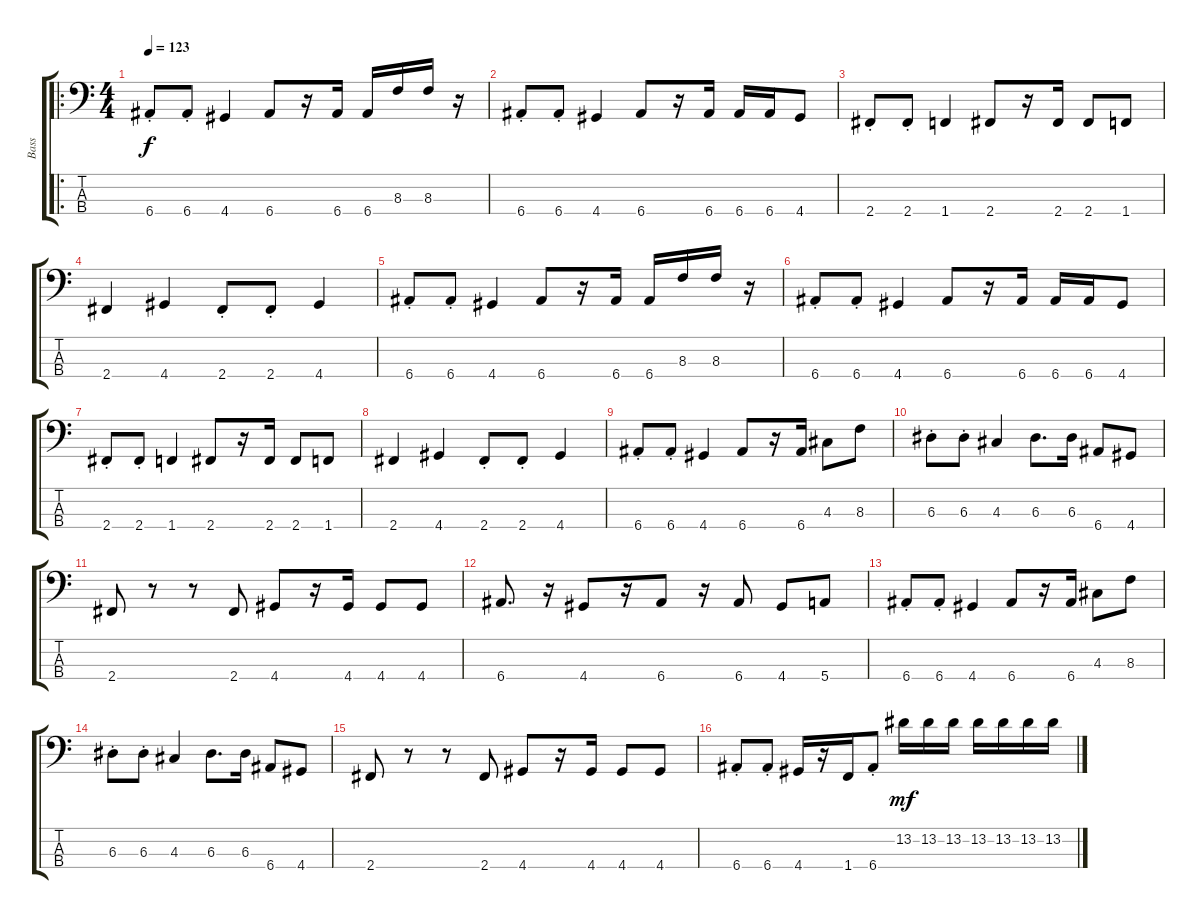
\track ("Bass" "Bass") {instrument electricbassfinger}
\staff {score tabs}
\tuning (G2 D2 A1 E1) {hide}
\ro
\ts (4 4)
\tempo 123
\clef f4
\ks c
6.4{st}.8{dy f instrument electricbassfinger} 6.4{st}.8 4.4.4 6.4.8 r.16 6.4.16 6.4.16 8.3.16 8.3.16 r.16 |
6.4{st}.8 6.4{st}.8 4.4.4 6.4.8 r.16 6.4.16 6.4.16 6.4.16 4.4.8 |
2.4{st}.8 2.4{st}.8 1.4.4 2.4.8 r.16 2.4.16 2.4.8 1.4.8 |
2.4.4 4.4.4 2.4{st}.8 2.4{st}.8 4.4.4 |
6.4{st}.8 6.4{st}.8 4.4.4 6.4.8 r.16 6.4.16 6.4.16 8.3.16 8.3.16 r.16 |
6.4{st}.8 6.4{st}.8 4.4.4 6.4.8 r.16 6.4.16 6.4.16 6.4.16 4.4.8 |
2.4{st}.8 2.4{st}.8 1.4.4 2.4.8 r.16 2.4.16 2.4.8 1.4.8 |
2.4.4 4.4.4 2.4{st}.8 2.4{st}.8 4.4.4 |
6.4{st}.8 6.4{st}.8 4.4.4 6.4.8 r.16 6.4.16 4.3.8 8.3.8 |
6.3{st}.8 6.3{st}.8 4.3.4 6.3.8{d} 6.3.16 6.4.8 4.4.8 |
2.4.8 r.8 r.8 2.4.8 4.4.8 r.16 4.4.16 4.4.8 4.4.8 |
6.4.8{d} r.16 4.4.8 r.16 6.4.8 r.16 6.4.8 4.4.8 5.4.8 |
6.4{st}.8 6.4{st}.8 4.4.4 6.4.8 r.16 6.4.16 4.3.8 8.3.8 |
6.3{st}.8 6.3{st}.8 4.3.4 6.3.8{d} 6.3.16 6.4.8 4.4.8 |
2.4.8 r.8 r.8 2.4.8 4.4.8 r.16 4.4.16 4.4.8 4.4.8 |
6.4{st}.8 6.4{st}.8 4.4.16 r.16 1.4.16 6.4{st}.8 13.2.16{dy mf} 13.2.16 13.2.16 13.2.16 13.2.16 13.2.16 13.2.16
